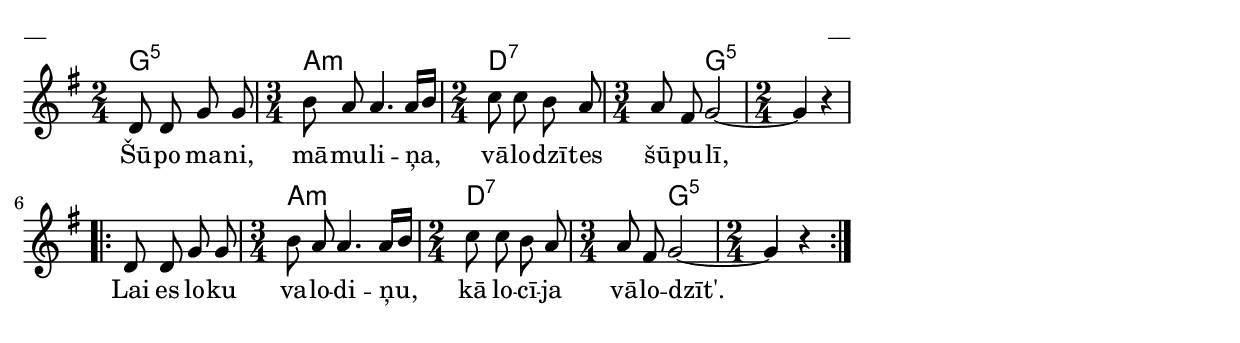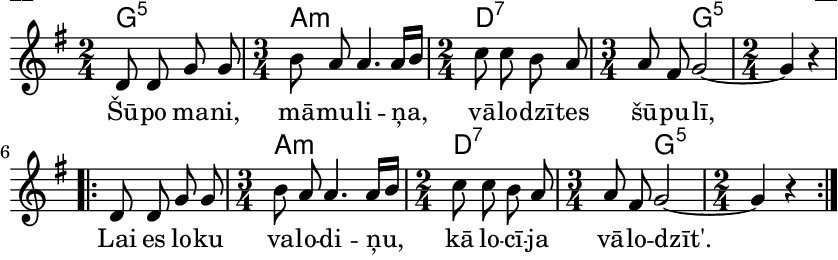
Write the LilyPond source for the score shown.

\version "2.13.18"
#(ly:set-option 'crop #t)
 
%\header {
% title = "Šūpo mani, māmuliņa"
%}
% Austras dziesmu burtnīca, 30.lpp.
\paper {
line-width = 14\cm
left-margin = 0.4\cm
between-system-padding = 0.3\cm
between-system-space = 0.3\cm
}
\layout {
indent = #0
ragged-last = ##f
}

voiceA = \relative c' {
\clef "treble"
\key g \major
\time 2/4 d8 d g g
\time 3/4 b8 a a4. a16[ b] 
\time 2/4 c8 c b a 
\time 3/4 a8 fis g2~ 
\time 2/4 g4 r 
\repeat volta 2 {
d8 d g g 
\time 3/4 b8 a a4. a16[ b] 
\time 2/4 c8 c b a 
\time 3/4 a8 fis g2~
\time 2/4 g4 r
}
}


lyricA = \lyricmode {
Šū -- po ma -- ni, mā -- mu -- li -- ņa, vā -- lo -- dzī -- tes šū -- pu -- lī, 
Lai es lo -- ku va -- lo -- di -- ņu, kā lo -- cī -- ja vā -- lo -- dzīt'. 
}


chordsA = \chordmode {
\time 2/4 g2:5
\time 3/4 a2.:m
\time 2/4 d2:7 
\time 3/4 s4 g2:5 
\time 2/4 s2 
\repeat volta 2 {
s2
\time 3/4 a2.:m
\time 2/4 d2:7 
\time 3/4 s4 g2:5 
\time 2/4 s2
}
}

fullScore = <<
\new ChordNames { \chordsA }
\new Staff {
<<
\new Voice = "voiceA" { \oneVoice \autoBeamOff \voiceA }
\new Lyrics \lyricsto "voiceA" \lyricA
>>
}
>>

\score {
\fullScore
\header { piece = "__" opus = "__" }
}
\markup { \with-color #(x11-color 'white) \sans \smaller "__" }
\score {
\unfoldRepeats
\fullScore
\midi {
\context { \Staff \remove "Staff_performer" }
\context { \Voice \consists "Staff_performer" }
}
}


